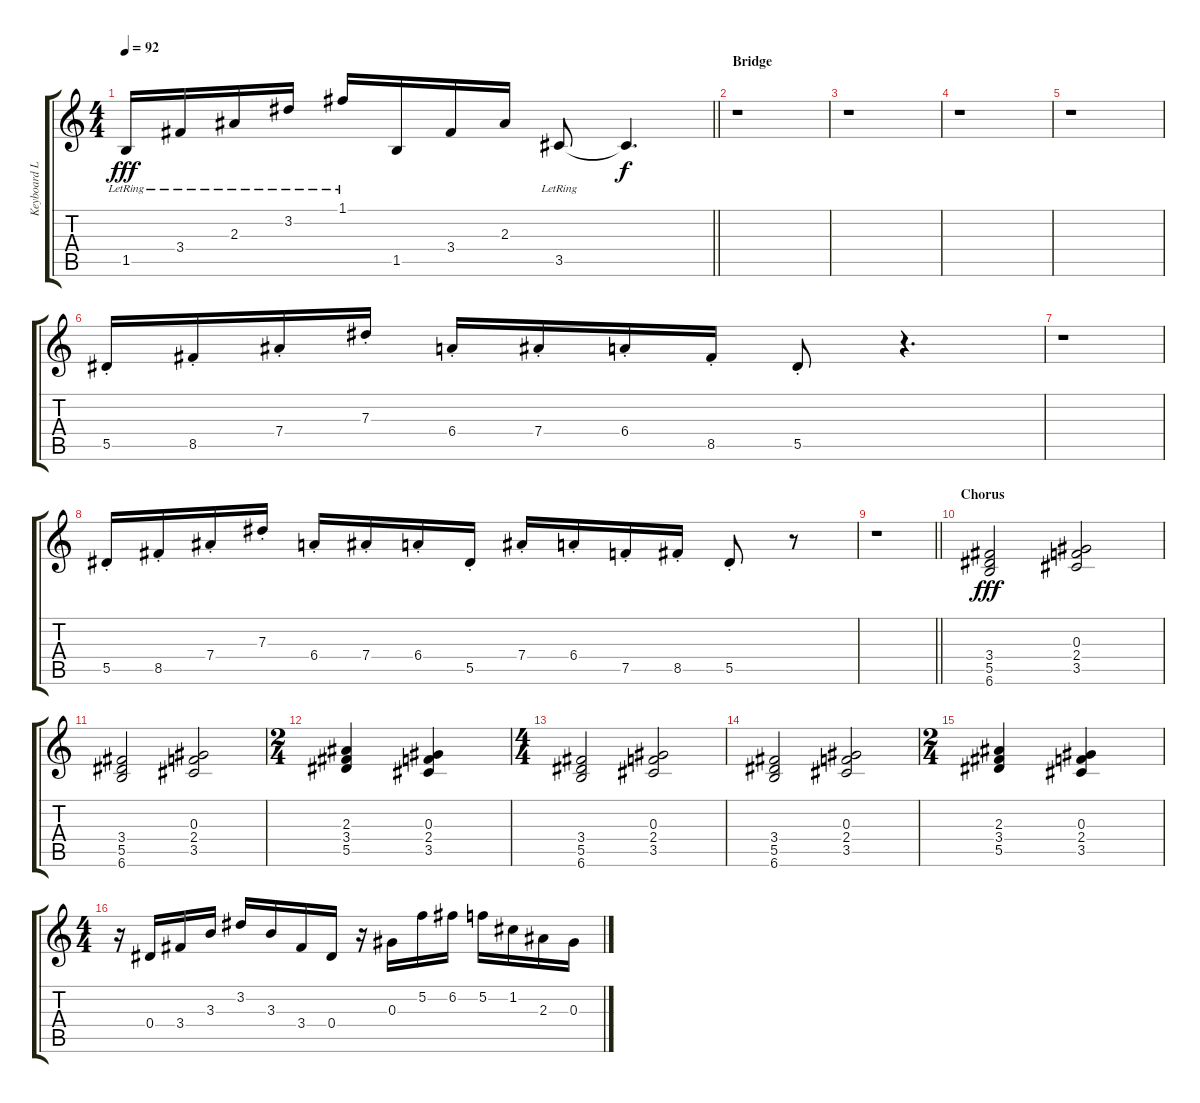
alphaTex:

\track ("Keyboard Lead I" "Keyboard L") {instrument brightacousticpiano}
\staff {score tabs}
\tuning (F5 C5 Ab4 Eb4 Bb3 F3) {hide}
\ts (4 4)
\tempo 92
\clef g2
\barLineRight lightlight
\ks c
1.5{lr}.16{dy fff} 3.4{lr}.16 2.3{lr}.16 3.2{lr}.16 1.1{lr}.16 1.5.16 3.4.16 2.3.16 3.5{lr}.8{volume 0} 3.5{t}.4{d dy f} |
\section ("" "Bridge")
r.1 |
r.1 |
r.1 |
r.1 |
5.5{st}.16{volume 9 balance 8 instrument orchestralharp} 8.5{st}.16 7.4{st}.16 7.3{st}.16 6.4{st}.16 7.4{st}.16 6.4{st}.16 8.5{st}.16 5.5{st}.8 r.4{d} |
r.1 |
5.5{st}.16 8.5{st}.16 7.4{st}.16 7.3{st}.16 6.4{st}.16 7.4{st}.16 6.4{st}.16 5.5{st}.16 7.4{st}.16 6.4{st}.16 7.5{st}.16 8.5{st}.16 5.5{st}.8 r.8 |
\barLineRight lightlight
r.1 |
\section ("" "Chorus")
(3.4 5.5 6.6).2{dy fff volume 12 balance 8 instrument brightacousticpiano} (0.3 2.4 3.5).2 |
(3.4 5.5 6.6).2 (0.3 2.4 3.5).2 |
\ts (2 4)
(2.3 3.4 5.5).4 (0.3 2.4 3.5).4 |
\ts (4 4)
(3.4 5.5 6.6).2 (0.3 2.4 3.5).2 |
(3.4 5.5 6.6).2 (0.3 2.4 3.5).2 |
\ts (2 4)
(2.3 3.4 5.5).4 (0.3 2.4 3.5).4 |
\ts (4 4)
r.16{volume 11} 0.4.16 3.4.16 3.3.16 3.2.16 3.3.16 3.4.16 0.4.16 r.16 0.3.16 5.2.16 6.2.16 5.2.16 1.2.16 2.3.16 0.3.16
